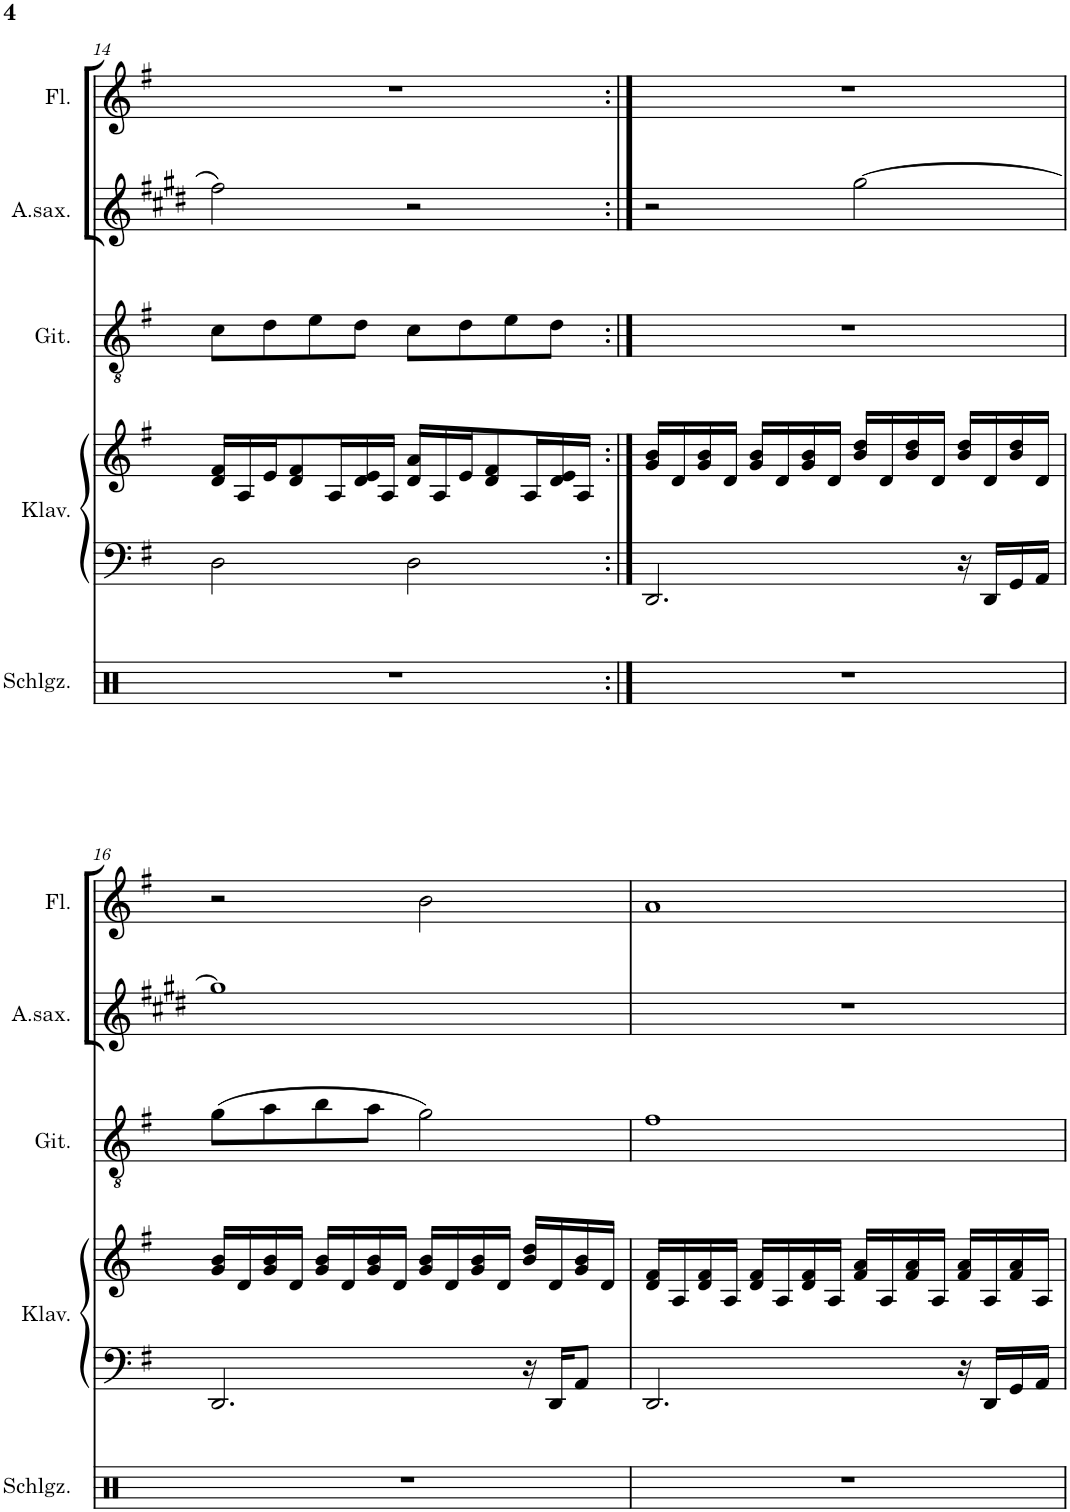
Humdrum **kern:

**kern	**kern	**kern	**kern	**kern	**kern
*part5	*part4	*part4	*part3	*part2	*part1
*staff6	*staff5	*staff4	*staff3	*staff2	*staff1
*I"Schlagzeug	*I"Klavier	*	*I"Klassische Gitarre	*I"Altsaxophon	*I"Flöte
*I'Schlgz.	*I'Klav.	*	*I'Git.	*I'A.sax.	*I'Fl.
!!LO:PB:g=z
*clefX	*clefF4	*clefG2	*clefGv2	*clefG2	*clefG2
*	*	*	*	*Trd5c9	*
*k[]	*k[f#]	*k[f#]	*k[f#]	*k[f#c#g#d#]	*k[f#]
*M4/4	*M4/4	*M4/4	*M4/4	*M4/4	*M4/4
=14	=14	=14	=14	=14	=14
1r	2D\	16d/ 16f#/LL	8c\L	2ff#\	1r
.	.	16A/	.	.	.
.	.	16e/J	8d\	.	.
.	.	8d/ 8f#/	.	.	.
.	.	.	8e\	.	.
.	.	16A/L	.	.	.
.	.	16d/ 16e/	8d\J	.	.
.	.	16A/JJ	.	.	.
.	2D\	16d/ 16a/LL	8c\L	2r	.
.	.	16A/	.	.	.
.	.	16e/J	8d\	.	.
.	.	8d/ 8f#/	.	.	.
.	.	.	8e\	.	.
.	.	16A/L	.	.	.
.	.	16d/ 16e/	8d\J	.	.
.	.	16A/JJ	.	.	.
=15:|!	=15:|!	=15:|!	=15:|!	=15:|!	=15:|!
1r	2.DD/	16g/ 16b/LL	1r	2r	1r
.	.	16d/	.	.	.
.	.	16g/ 16b/	.	.	.
.	.	16d/JJ	.	.	.
.	.	16g/ 16b/LL	.	.	.
.	.	16d/	.	.	.
.	.	16g/ 16b/	.	.	.
.	.	16d/JJ	.	.	.
.	.	16b/ 16dd/LL	.	[2gg#\	.
.	.	16d/	.	.	.
.	.	16b/ 16dd/	.	.	.
.	.	16d/JJ	.	.	.
.	16r	16b/ 16dd/LL	.	.	.
.	16DD/LL	16d/	.	.	.
.	16GG/	16b/ 16dd/	.	.	.
.	16AA/JJ	16d/JJ	.	.	.
!!LO:LB:g=z
=16	=16	=16	=16	=16	=16
1r	2.DD/	16g/ 16b/LL	(8g\L	1gg#]	2r
.	.	16d/	.	.	.
.	.	16g/ 16b/	8a\	.	.
.	.	16d/JJ	.	.	.
.	.	16g/ 16b/LL	8b\	.	.
.	.	16d/	.	.	.
.	.	16g/ 16b/	8a\J	.	.
.	.	16d/JJ	.	.	.
.	.	16g/ 16b/LL	2g\)	.	2b\
.	.	16d/	.	.	.
.	.	16g/ 16b/	.	.	.
.	.	16d/JJ	.	.	.
.	16r	16b/ 16dd/LL	.	.	.
.	16DD/KL	16d/	.	.	.
.	8AA/J	16g/ 16b/	.	.	.
.	.	16d/JJ	.	.	.
=17	=17	=17	=17	=17	=17
1r	2.DD/	16d/ 16f#/LL	1f#	1r	1a
.	.	16A/	.	.	.
.	.	16d/ 16f#/	.	.	.
.	.	16A/JJ	.	.	.
.	.	16d/ 16f#/LL	.	.	.
.	.	16A/	.	.	.
.	.	16d/ 16f#/	.	.	.
.	.	16A/JJ	.	.	.
.	.	16f#/ 16a/LL	.	.	.
.	.	16A/	.	.	.
.	.	16f#/ 16a/	.	.	.
.	.	16A/JJ	.	.	.
.	16r	16f#/ 16a/LL	.	.	.
.	16DD/LL	16A/	.	.	.
.	16GG/	16f#/ 16a/	.	.	.
.	16AA/JJ	16A/JJ	.	.	.
=	=	=	=	=	=
*-	*-	*-	*-	*-	*-
